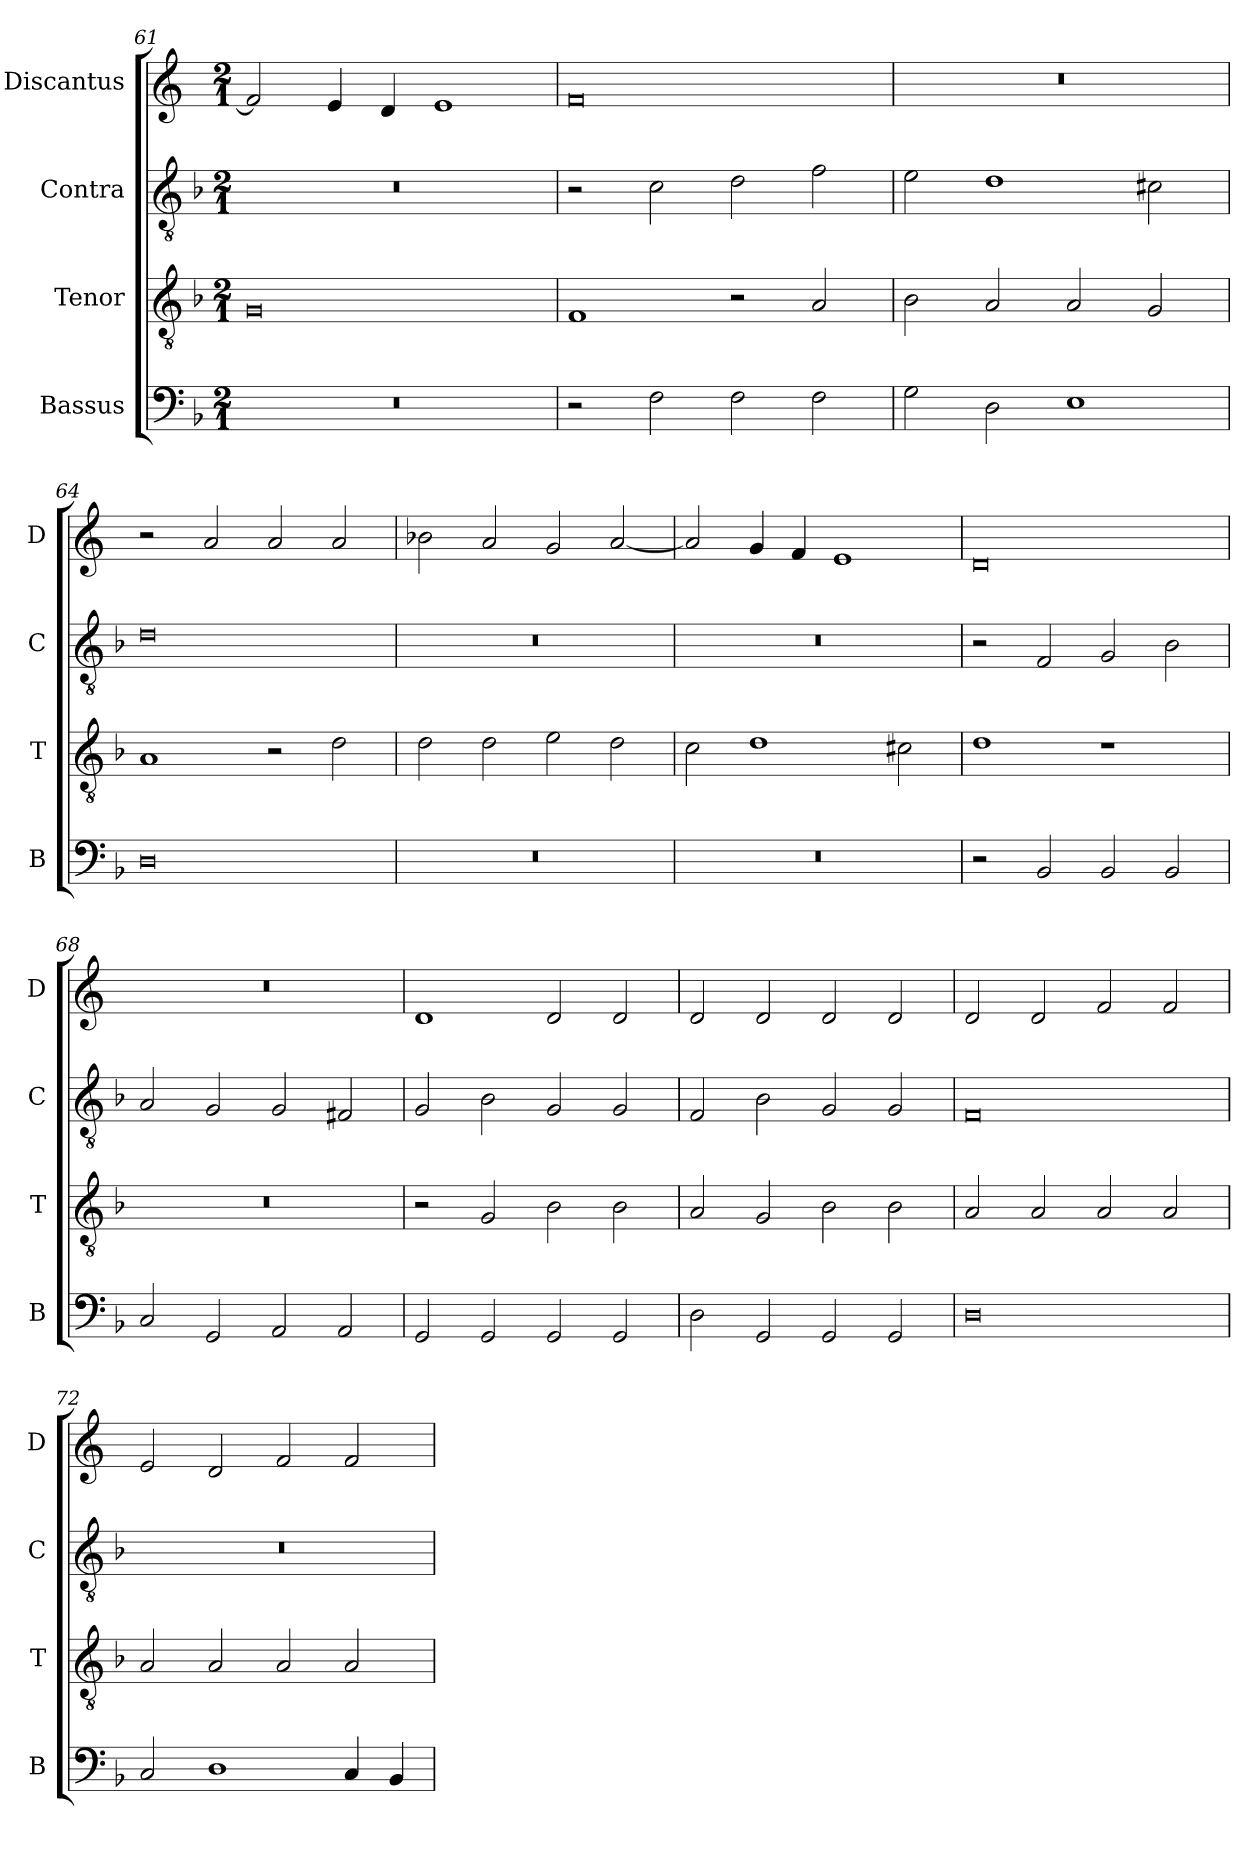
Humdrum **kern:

**kern	**kern	**kern	**kern
*part4	*part3	*part2	*part1
*staff4	*staff3	*staff2	*staff1
*I"Bassus	*I"Tenor	*I"Contra	*I"Discantus
*I'B	*I'T	*I'C	*I'D
*clefF4	*clefGv2	*clefGv2	*clefG2
*k[b-]	*k[b-]	*k[b-]	*k[]
*M2/1	*M2/1	*M2/1	*M2/1
=61	=61	=61	=61
0r	0G	0r	2f/]
.	.	.	4e/
.	.	.	4d/
.	.	.	1e
=62	=62	=62	=62
2r	1F	2r	0f
2F\	.	2c\	.
2F\	2r	2d\	.
2F\	2A/	2f\	.
=63	=63	=63	=63
2G\	2B-\	2e\	0r
2D\	2A/	1d	.
1E	2A/	.	.
.	2G/	2c#X\	.
=64	=64	=64	=64
0D	1A	0d	2r
.	.	.	2a/
.	2r	.	2a/
.	2d\	.	2a/
=65	=65	=65	=65
0r	2d\	0r	2b-X\
.	2d\	.	2a/
.	2e\	.	2g/
.	2d\	.	[2a/
=66	=66	=66	=66
0r	2c\	0r	2a/]
.	1d	.	4g/
.	.	.	4f/
.	.	.	1e
.	2c#X\	.	.
=67	=67	=67	=67
2r	1d	2r	0d
2BB-/	.	2F/	.
2BB-/	1r	2G/	.
2BB-/	.	2B-\	.
=68	=68	=68	=68
2C/	0r	2A/	0r
2GG/	.	2G/	.
2AA/	.	2G/	.
2AA/	.	2F#X/	.
=69	=69	=69	=69
2GG/	2r	2G/	1d
2GG/	2G/	2B-\	.
2GG/	2B-\	2G/	2d/
2GG/	2B-\	2G/	2d/
=70	=70	=70	=70
2D\	2A/	2F/	2d/
2GG/	2G/	2B-\	2d/
2GG/	2B-\	2G/	2d/
2GG/	2B-\	2G/	2d/
=71	=71	=71	=71
0D	2A/	0F	2d/
.	2A/	.	2d/
.	2A/	.	2f/
.	2A/	.	2f/
=72	=72	=72	=72
2C/	2A/	0r	2e/
1D	2A/	.	2d/
.	2A/	.	2f/
4C/	2A/	.	2f/
4BB-/	.	.	.
=	=	=	=
*-	*-	*-	*-
